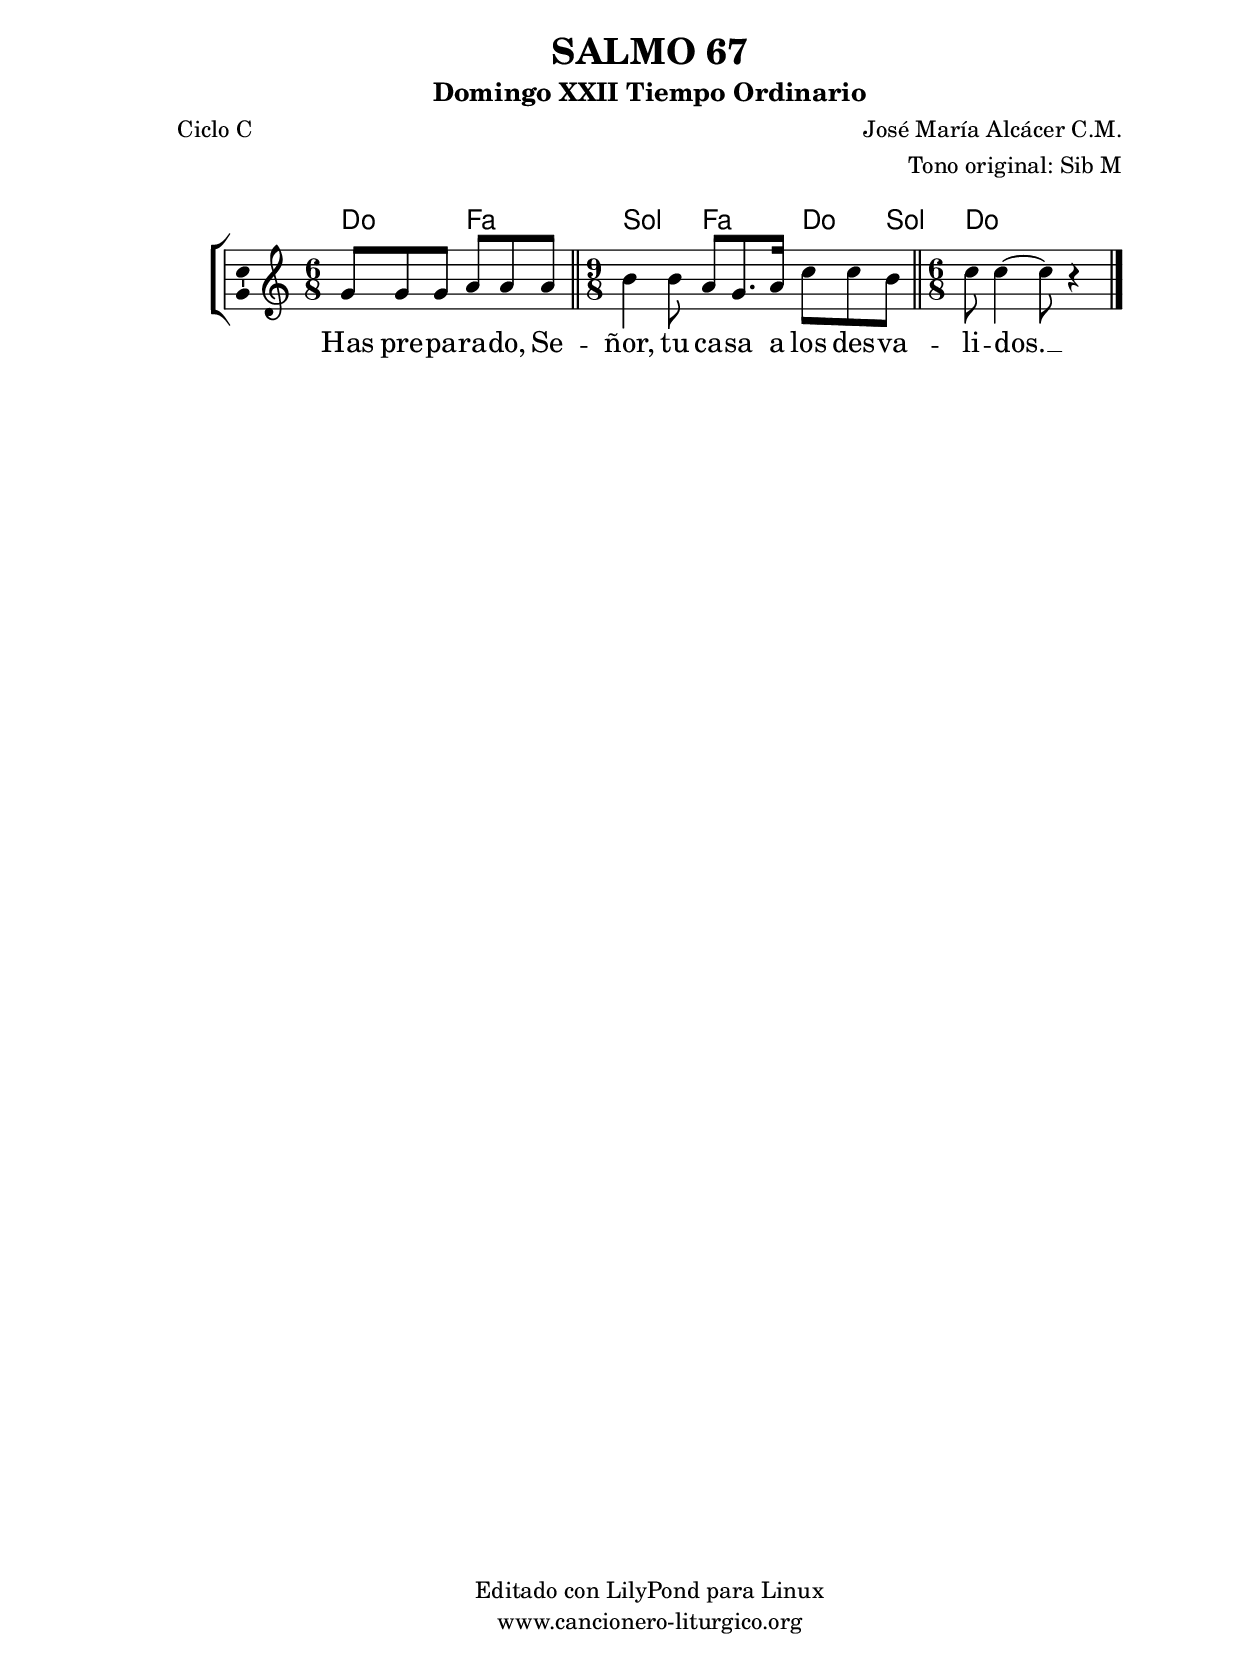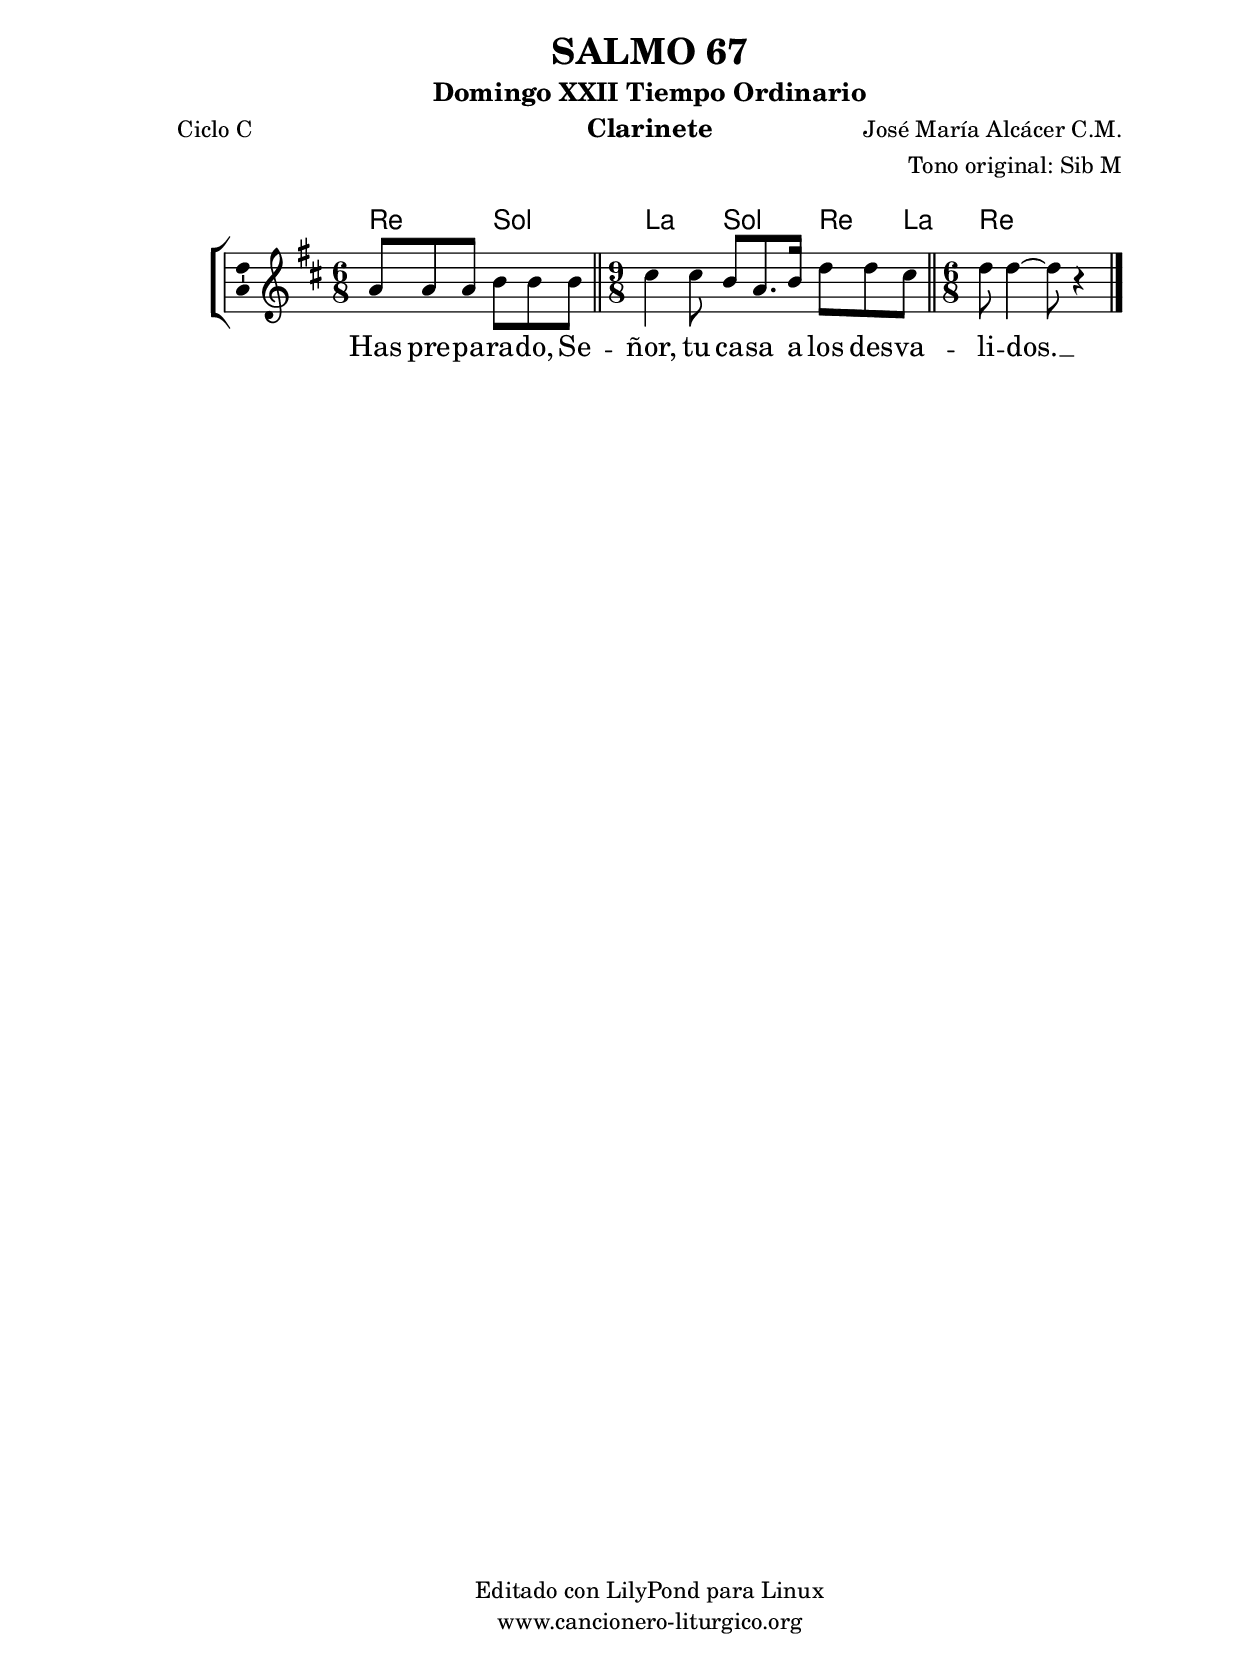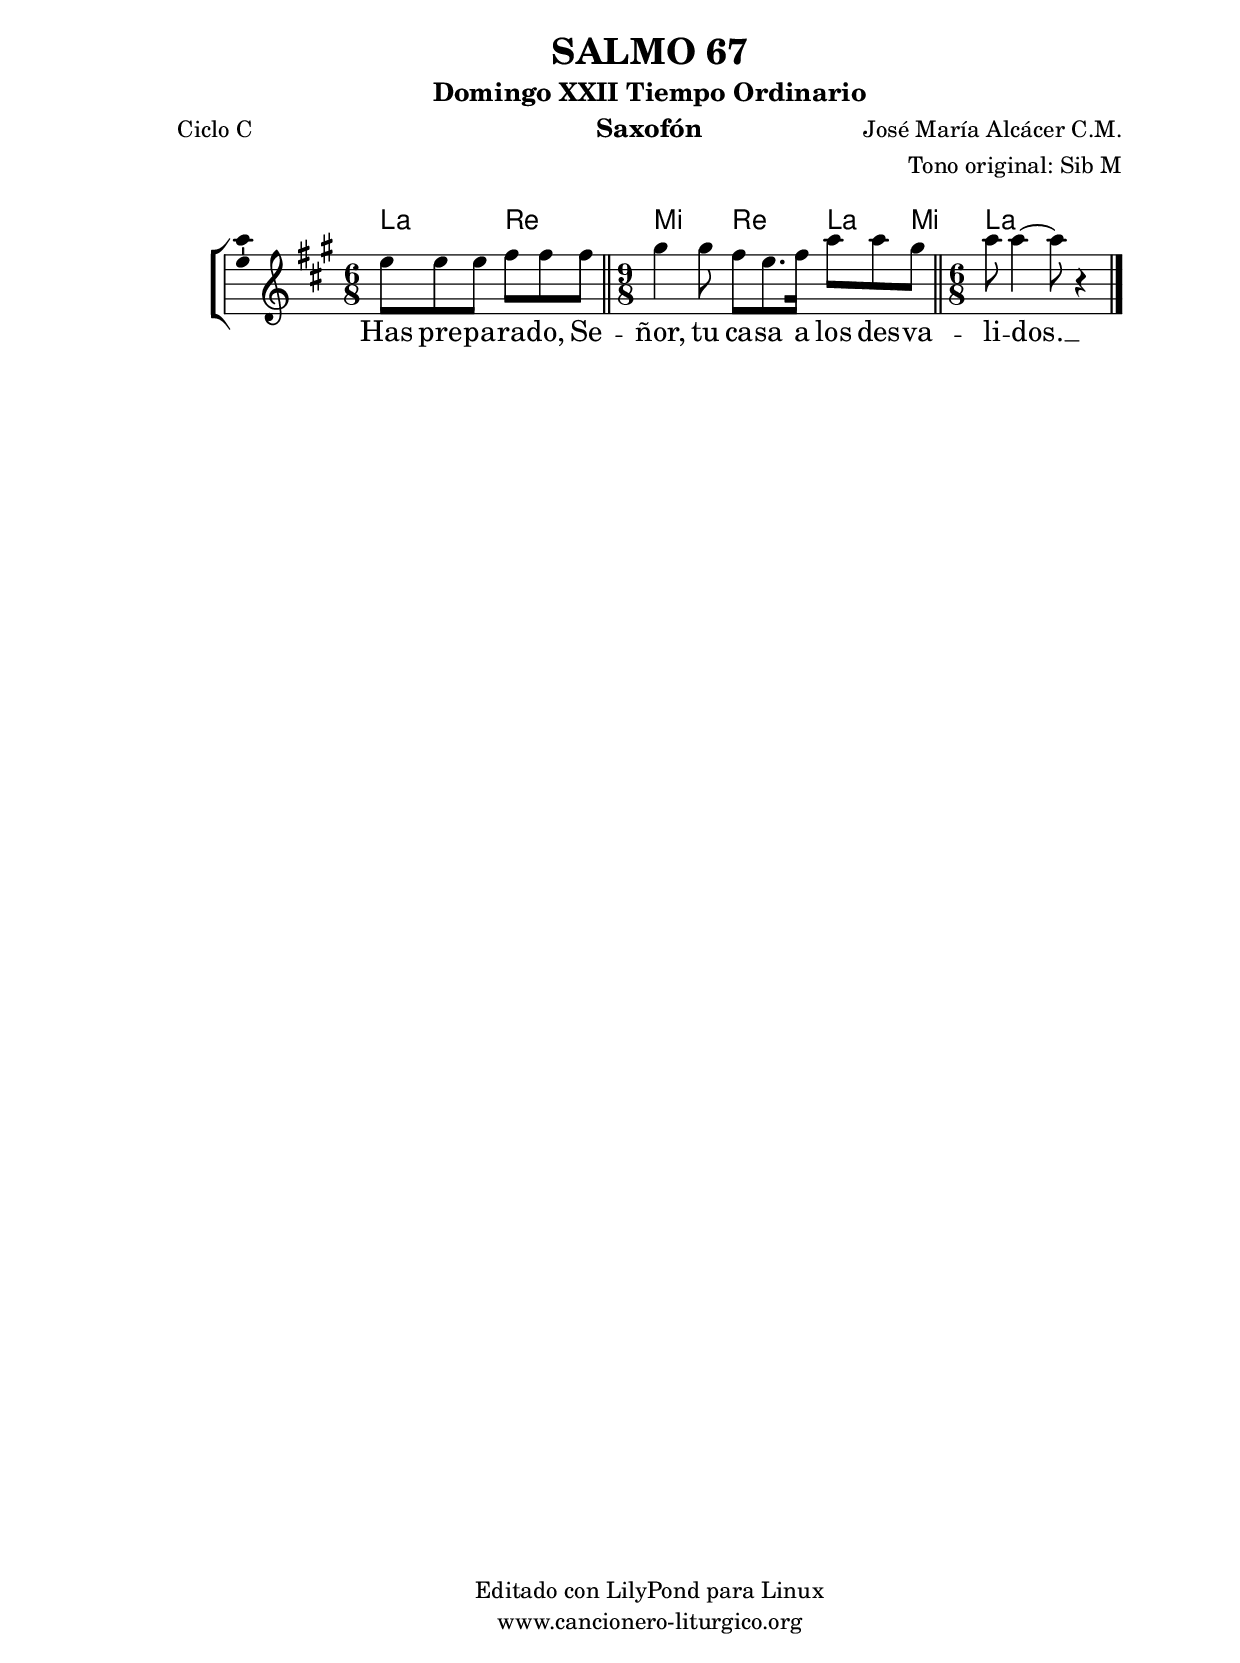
%
%para convertir .midi en .wav:
%timidity filename.midi -Ow -o finename.wav
%
%
%Para convertir de .wav a .mp3:
%lame -h -m j filename.wav
%
%
%para escuchar el midi:
%timidity nombrefichero.midi
%


%versión de lilypond para la que se ha escrito esta partitura:
\version "2.16.0"

	%Tamaño papel
	#(set-default-paper-size "a4")
	%Tamaño partitura
	#(set-global-staff-size 20)
	%No responde al pulsar sobre una nota
	#(ly:set-option 'point-and-click #f)

%parámetros del encabezamiento:
\header {
	title = "SALMO 67"
	subtitle = "Domingo XXII Tiempo Ordinario"
	composer = "José María Alcácer C.M."
	poet = "Ciclo C"
	meter = ""
	arranger = "Tono original: Sib M"
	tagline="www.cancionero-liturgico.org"
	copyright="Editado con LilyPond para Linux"
	}

%parámetros asociados al papel:
\paper  {
	oddHeaderMarkup = \markup {\fill-line { \on-the-fly #not-first-page \fromproperty #'header:title \on-the-fly #not-first-page \fromproperty #'header:composer }}
	evenHeaderMarkup = \markup {\fill-line { \fromproperty #'header:composer \fromproperty #'header:title }}
	#(set-paper-size "a4")
	print-page-number = ##f
	first-page-number = 1
	print-first-page-number = ##f
%	head-separation = 3.0 \cm
	top-margin = 2.0 \cm
	bottom-margin = 0.5\cm
%%%	bottom-margin = -1.0\cm
	left-margin = 3.0 \cm
	line-width = 16.0 \cm 
	indent = 8\mm
	interscoreline = 2.\mm
	between-system-space = 15\mm
%	para que las partituras no llenen la hoja:
	ragged-bottom = ##t
%	idem para la última hoja:
	ragged-last-bottom = ##f
%	para que las partituras llenen el ancho del papel:
	ragged-last = ##f
	after-title-space = 2.5 \cm
%page-count=1
%system-count=8

	%Flexible Vertical Spacing
%	markup-markup-spacing =
%	#'((basic-distance . 15) (minimum-distance . 15) (padding . 3))
	markup-system-spacing =
	#'((basic-distance . 15) (minimum-distance . 15) (padding . 3))
	system-system-spacing =
	#'((basic-distance . 15) (minimum-distance . 15) (padding . 3))
	score-system-spacing =
	#'((basic-distance . 15) (minimum-distance . 15) (padding . 5))
%	top-system-spacing = % header
%	#'((basic-distance . 8) (minimum-distance . 0) (padding . 3))
%	top-markup-spacing =
%	#'((basic-distance . 20) (minimum-distance . 20) (padding . 3))
	last-bottom-spacing = % footer
	#'((basic-distance . 5) (minimum-distance . 5) (padding . 3))
%	score-markup-spacing =
%	#'((basic-distance . 16) (minimum-distance . 13) (padding . 3))

	}


%parámetros que afectan a toda la partitura:
global =  {
	%clave de sol (G):
	\clef G
	%armadura:
	\transpose bes c'
	\key bes \major
	\tempo 4.=56
	\set Score.tempoHideNote = ##t
	}


acordes = {
	\italianChords
	\chordmode {
	\transpose bes c'
{

bes4. ees f ees bes4 f8 bes4. s

	}
	}
}

melodia = 
	\transpose bes c'
{
	\relative c'{

\time 6/8
f8 f f g g g

\bar "||"
\time 9/8
a4 a8 g f8. g16 bes8 bes a

\bar "||"
\time 6/8
bes8 bes4~bes8 r4

	\bar "|."
	}
	}


texto = \lyricmode {
Has pre -- pa -- ra -- do, Se -- ñor, tu ca -- sa a los des -- va -- li -- dos. __
	}


acordesStaff = \context ChordNames = acordesStaff <<
	\set chordChanges = ##t
	\acordes
	>>


vozStaff = \context Voice = vozStaff
\with {\consists "Ambitus_engraver"}
<<
%	\set Staff.instrumentName = ""
%	\set Staff.shortInstrumentName = ""
%	\set Staff.midiInstrument = #"clarinet"
%	\set Staff.midiInstrument = #"cello"
%	\set Staff.midiInstrument = #"flute"
	\set Staff.midiInstrument = #"electric guitar (jazz)"
%	\set Staff.midiInstrument = #"english horn"
%	\set Staff.midiInstrument = #"violin"
%	\set Staff.midiInstrument = #"glockenspiel"
	\set Staff.midiMinimumVolume = #0.7
	\set Staff.midiMaximumVolume = #0.9
	\global
	\melodia
	>>


textoStaff = \context Lyrics = textoStaff <<
	\lyricsto vozStaff \texto
	>>

\book {
	\score {
		\context ChoirStaff {
			\override StaffGroup.SystemStartBracket #'collapse-height = #1
			\override Score.SystemStartBar #'collapse-height = #1
			<<
			\acordesStaff
			\vozStaff
			\textoStaff
			>>
			}
		\layout {
	    		\context {
				\Lyrics
				\override LyricText #'font-size = #2
				}
	   		 \context {
				\Score
				%fontSize = #3
				\override StaffSymbol #'staff-space = #(magstep +3)
				%\override Beam #'thickness = #0.55
				%\override SpacingSpanner #'spacing-increment = #1.0
				%\override Slur #'height-limit = #1.5
				}
			}
		}
	\score {
		\unfoldRepeats
		\context ChoirStaff {
			<<
			\acordesStaff
			\vozStaff
			>>
			}
		\midi {
	  		\context {
	  			\Score
				tempoWholesPerMinute = #(ly:make-moment 70 4)
				}
			}
		}
	}

%Partitura para clarinete
#(define output-suffix "C")
\book {
	\header{
		instrument = "Clarinete"
		}
	\score {
		\context ChoirStaff {
			\override StaffGroup.SystemStartBracket #'collapse-height = #1
			\override Score.SystemStartBar #'collapse-height = #1
\transpose c d
			<<
			\acordesStaff
			\vozStaff
			\textoStaff
			>>
			}
		\layout {
	    		\context {
				\Lyrics
				\override LyricText #'font-size = #2
				}
	   		 \context {
				\Score
				%fontSize = #3
				\override StaffSymbol #'staff-space = #(magstep +3)
				%\override Beam #'thickness = #0.55
				%\override SpacingSpanner #'spacing-increment = #1.0
				%\override Slur #'height-limit = #1.5
				}
			}
		}
	}

%Partitura para saxofón
#(define output-suffix "S")
\book {
	\header{
		instrument = "Saxofón"
		}
	\score {
		\context ChoirStaff {
			\override StaffGroup.SystemStartBracket #'collapse-height = #1
			\override Score.SystemStartBar #'collapse-height = #1
\transpose c a
			<<
			\acordesStaff
			\vozStaff
			\textoStaff
			>>
			}
		\layout {
	    		\context {
				\Lyrics
				\override LyricText #'font-size = #2
				}
	   		 \context {
				\Score
				%fontSize = #3
				\override StaffSymbol #'staff-space = #(magstep +3)
				%\override Beam #'thickness = #0.55
				%\override SpacingSpanner #'spacing-increment = #1.0
				%\override Slur #'height-limit = #1.5
				}
			}
		}
	}

